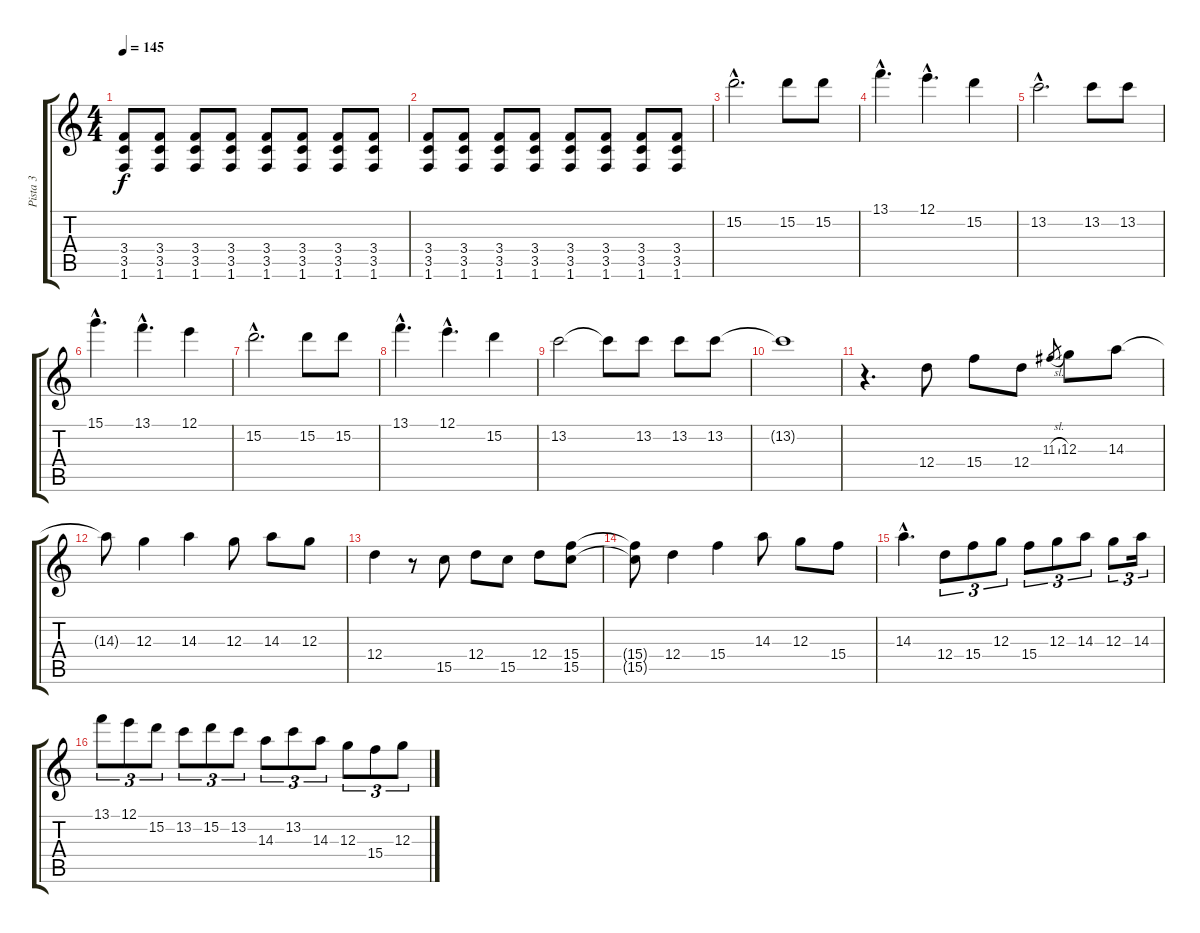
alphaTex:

\track ("Pista 3" "Pista 3") {instrument distortionguitar}
\staff {score tabs}
\tuning (E4 B3 G3 D3 A2 E2) {hide}
\ts (4 4)
\tempo 145
\clef g2
\ks c
(3.4 3.5 1.6).8{dy f} (3.4 3.5 1.6).8 (3.4 3.5 1.6).8 (3.4 3.5 1.6).8 (3.4 3.5 1.6).8 (3.4 3.5 1.6).8 (3.4 3.5 1.6).8 (3.4 3.5 1.6).8 |
(3.4 3.5 1.6).8 (3.4 3.5 1.6).8 (3.4 3.5 1.6).8 (3.4 3.5 1.6).8 (3.4 3.5 1.6).8 (3.4 3.5 1.6).8 (3.4 3.5 1.6).8 (3.4 3.5 1.6).8 |
15.2{hac}.2{d volume 16} 15.2.8 15.2.8 |
13.1{hac}.4{d} 12.1{hac}.4{d} 15.2.4 |
13.2{hac}.2{d} 13.2.8 13.2.8 |
15.1{hac}.4{d} 13.1{hac}.4{d} 12.1.4 |
15.2{hac}.2{d} 15.2.8 15.2.8 |
13.1{hac}.4{d} 12.1{hac}.4{d} 15.2.4 |
13.2.2 13.2{t}.8 13.2.8 13.2.8 13.2.8 |
13.2{t}.1 |
r.4{d} 12.4.8 15.4.8 12.4.8 11.3{sl}.8{gr} 12.3.8 14.3.8 |
14.3{t}.8 12.3.4 14.3.4 12.3.8 14.3.8 12.3.8 |
12.4.4 r.8 15.5.8 12.4.8 15.5.8 12.4.8 (15.4 15.5).8 |
(15.4{t} 15.5{t}).8 12.4.4 15.4.4 14.3.8 12.3.8 15.4.8 |
14.3{hac}.4{d} 12.4.8{tu (3 2)} 15.4.8{tu (3 2)} 12.3.8{tu (3 2)} 15.4.8{tu (3 2)} 12.3.8{tu (3 2)} 14.3.8{tu (3 2)} 12.3.8{tu (3 2)} 14.3.16{tu (3 2)} |
13.1.8{tu (3 2)} 12.1.8{tu (3 2)} 15.2.8{tu (3 2)} 13.2.8{tu (3 2)} 15.2.8{tu (3 2)} 13.2.8{tu (3 2)} 14.3.8{tu (3 2)} 13.2.8{tu (3 2)} 14.3.8{tu (3 2)} 12.3.8{tu (3 2)} 15.4.8{tu (3 2)} 12.3.8{tu (3 2)}
